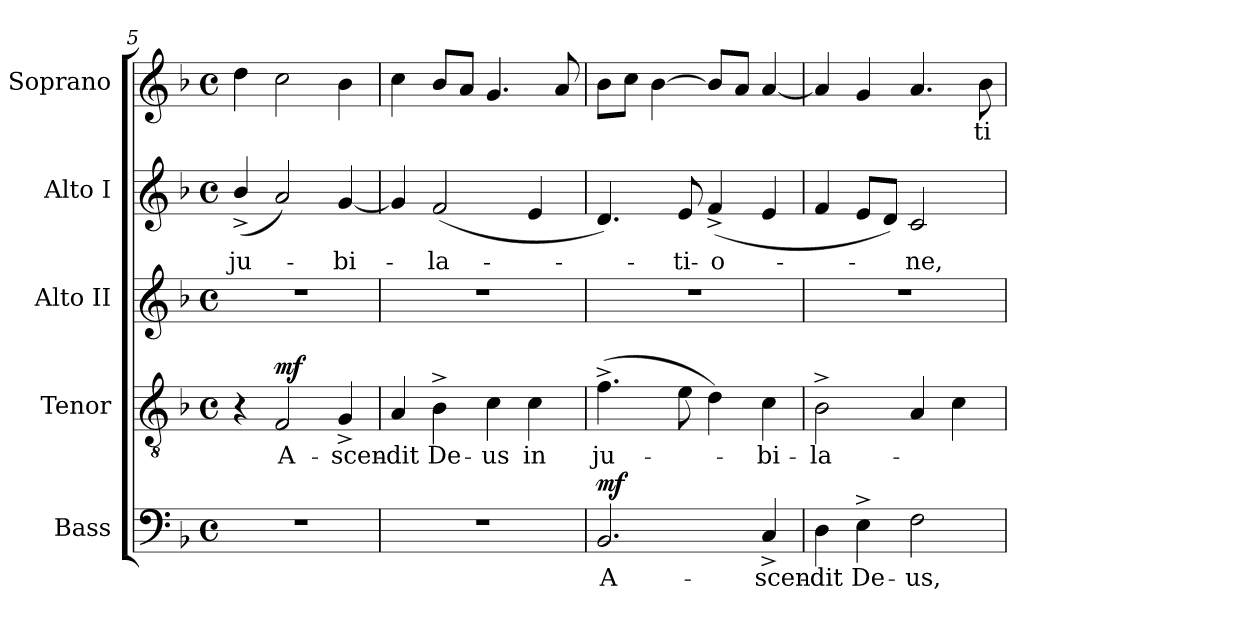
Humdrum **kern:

**kern	**text	**dynam	**kern	**text	**dynam	**kern	**kern	**text	**kern	**text
*part5	*part5	*part5	*part4	*part4	*part4	*part3	*part2	*part2	*part1	*part1
*staff5	*staff5	*staff5	*staff4	*staff4	*staff4	*staff3	*staff2	*staff2	*staff1	*staff1
*I"Bass	*	*	*I"Tenor	*	*	*I"Alto II	*I"Alto I	*	*I"Soprano	*
*I'B.	*	*	*I'T.	*	*	*I'A2.	*I'A1.	*	*I'S.	*
*clefF4	*	*	*clefGv2	*	*	*clefG2	*clefG2	*	*clefG2	*
*	*	*	*ITrd7c12	*	*	*	*	*	*	*
*k[b-]	*	*	*k[b-]	*	*	*k[b-]	*k[b-]	*	*k[b-]	*
*F:	*	*	*F:	*	*	*F:	*F:	*	*F:	*
*M4/4	*	*	*M4/4	*	*	*M4/4	*M4/4	*	*M4/4	*
*met(c)	*	*	*met(c)	*	*	*met(c)	*met(c)	*	*met(c)	*
=5	=5	=5	=5	=5	=5	=5	=5	=5	=5	=5
!	!	!	!	!	!	!	!	!LO:LY:b:color=#000000	!	!
1r	.	.	4r	.	.	1r	(4b-^i/	ju-	4ddi\	.
!	!	!	!	!LO:LY:b:color=#000000	!	!	!	!	!	!
.	.	.	2FFi/	A-	mf	.	2ai/)	.	2cci\	.
!	!	!	!	!LO:LY:b:color=#000000	!	!	!	!	!	!
!	!	!	!	!	!	!	!	!LO:LY:b:color=#000000	!	!
.	.	.	4GG^i/	-scen-	.	.	[<4gi/	-bi-	4b-i\	.
=6	=6	=6	=6	=6	=6	=6	=6	=6	=6	=6
!	!	!	!	!LO:LY:b:color=#000000	!	!	!	!	!	!
1r	.	.	4AAi/	-dit	.	1r	4gi/]	.	4cci\	.
!	!	!	!	!LO:LY:b:color=#000000	!	!	!	!	!	!
!	!	!	!	!	!	!	!	!LO:LY:b:color=#000000	!	!
.	.	.	4BB-^i\	De-	.	.	(2fi/	-la-	8b-i/L	.
.	.	.	.	.	.	.	.	.	8ai/J	.
!	!	!	!	!LO:LY:b:color=#000000	!	!	!	!	!	!
.	.	.	4Ci\	-us	.	.	.	.	4.gi/	.
!	!	!	!	!LO:LY:b:color=#000000	!	!	!	!	!	!
.	.	.	4Ci\	in	.	.	4ei/	.	.	.
.	.	.	.	.	.	.	.	.	8ai/	.
!!LO:LB:g=z
=7	=7	=7	=7	=7	=7	=7	=7	=7	=7	=7
!	!LO:LY:b:color=#000000	!	!	!	!	!	!	!	!	!
!	!	!	!	!LO:LY:b:color=#000000	!	!	!	!	!	!
2.BB-i/	A-	mf	(4.F^i\	ju-	.	1r	4.di/)	.	8b-i\L	.
.	.	.	.	.	.	.	.	.	8cci\J	.
.	.	.	.	.	.	.	.	.	[>4b-i\	.
!	!	!	!	!	!	!	!	!LO:LY:b:color=#000000	!	!
.	.	.	8Ei\	.	.	.	8ei/	-ti-	.	.
!	!	!	!	!	!	!	!	!LO:LY:b:color=#000000	!	!
.	.	.	4Di\)	.	.	.	(4f^i/	-o-	8b-i/L]	.
.	.	.	.	.	.	.	.	.	8ai/J	.
!	!LO:LY:b:color=#000000	!	!	!	!	!	!	!	!	!
!	!	!	!	!LO:LY:b:color=#000000	!	!	!	!	!	!
4C^i/	-scen-	.	4Ci\	-bi-	.	.	4ei/	.	[<4ai/	.
=8	=8	=8	=8	=8	=8	=8	=8	=8	=8	=8
!	!LO:LY:b:color=#000000	!	!	!	!	!	!	!	!	!
!	!	!	!	!LO:LY:b:color=#000000	!	!	!	!	!	!
4Di\	-dit	.	2BB-^i\	-la-	.	1r	4fi/	.	4ai/]	.
!	!LO:LY:b:color=#000000	!	!	!	!	!	!	!	!	!
4E^i\	De-	.	.	.	.	.	8ei/L	.	4gi/	.
.	.	.	.	.	.	.	8di/J)	.	.	.
!	!LO:LY:b:color=#000000	!	!	!	!	!	!	!	!	!
!	!	!	!	!	!	!	!	!LO:LY:b:color=#000000	!	!
2Fi\	-us,	.	4AAi/	.	.	.	2ci/	-ne,	4.ai/	.
.	.	.	4Ci\	.	.	.	.	.	.	.
!	!	!	!	!	!	!	!	!	!	!LO:LY:b:color=#000000
.	.	.	.	.	.	.	.	.	8b-i\	-ti-
=	=	=	=	=	=	=	=	=	=	=
*-	*-	*-	*-	*-	*-	*-	*-	*-	*-	*-
